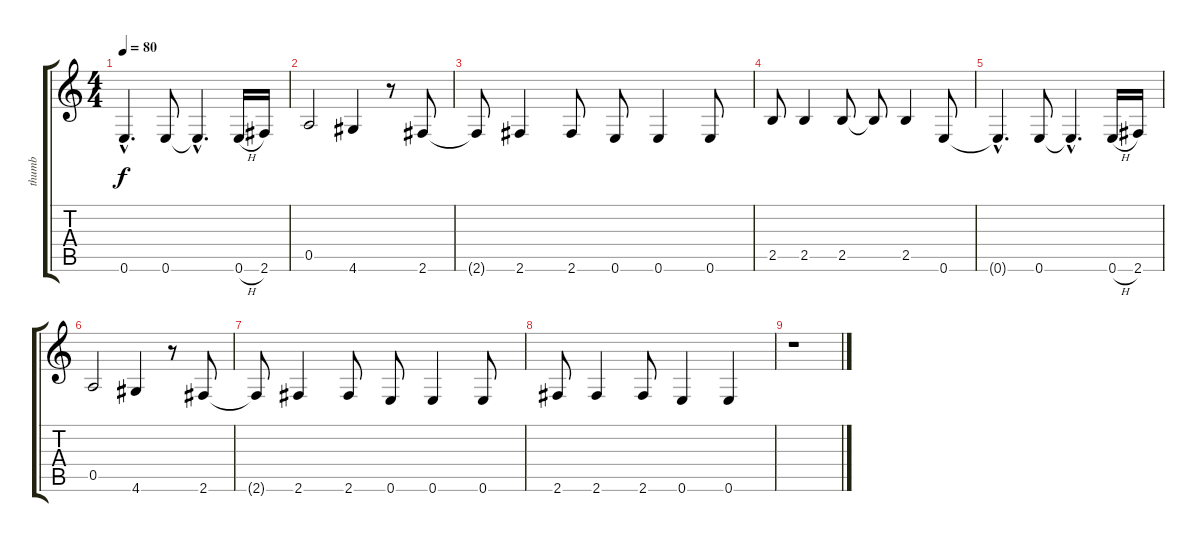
\track ("thumb" "thumb") {instrument acousticguitarnylon}
\staff {score tabs}
\tuning (E4 B3 G3 D3 A2 E2) {hide}
\ts (4 4)
\tempo 80
\clef g2
\ks c
0.6{hac t}.4{d dy f} 0.6.8 0.6{hac t}.4{d} 0.6{h}.16 2.6.16 |
0.5.2 4.6.4 r.8 2.6.8 |
2.6{t}.8 2.6.4 2.6.8 0.6.8 0.6.4 0.6.8 |
2.5.8 2.5.4 2.5.8 2.5{t}.8 2.5.4 0.6.8 |
0.6{hac t}.4{d} 0.6.8 0.6{hac t}.4{d} 0.6{h}.16 2.6.16 |
0.5.2 4.6.4 r.8 2.6.8 |
2.6{t}.8 2.6.4 2.6.8 0.6.8 0.6.4 0.6.8 |
2.6.8 2.6.4 2.6.8 0.6.4 0.6.4 |
r.1
